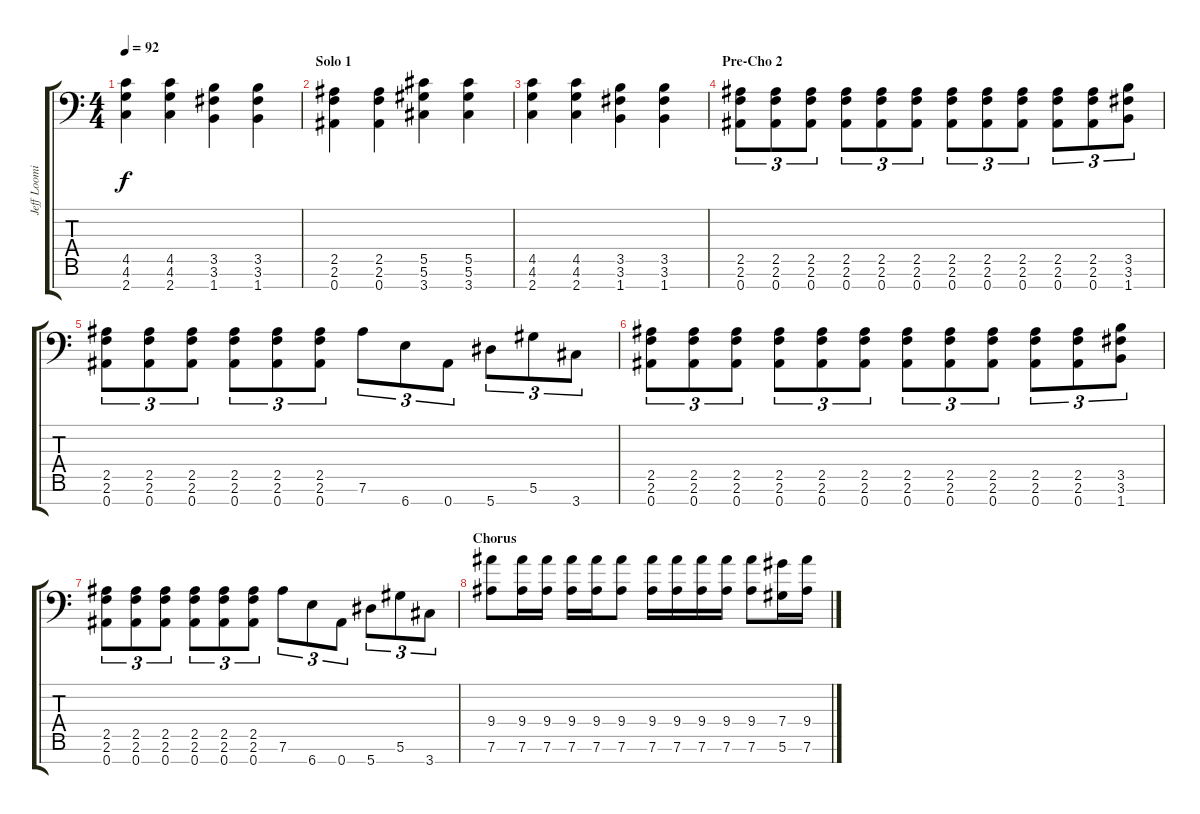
\track ("Jeff Loomis Rythm" "Jeff Loomi") {instrument distortionguitar}
\staff {score tabs}
\tuning (Eb4 Bb3 Gb3 Db3 Ab2 Eb2 Bb1) {hide}
\ts (4 4)
\tempo 92
\clef f4
\ks c
(4.5 4.6 2.7).4{dy f} (4.5 4.6 2.7).4 (3.5 3.6 1.7).4 (3.5 3.6 1.7).4 |
\section ("" "Solo 1")
(2.5 2.6 0.7).4 (2.5 2.6 0.7).4 (5.5 5.6 3.7).4 (5.5 5.6 3.7).4 |
(4.5 4.6 2.7).4 (4.5 4.6 2.7).4 (3.5 3.6 1.7).4 (3.5 3.6 1.7).4 |
\section ("" "Pre-Cho 2")
(2.5 2.6 0.7).8{tu (3 2)} (2.5 2.6 0.7).8{tu (3 2)} (2.5 2.6 0.7).8{tu (3 2)} (2.5 2.6 0.7).8{tu (3 2)} (2.5 2.6 0.7).8{tu (3 2)} (2.5 2.6 0.7).8{tu (3 2)} (2.5 2.6 0.7).8{tu (3 2)} (2.5 2.6 0.7).8{tu (3 2)} (2.5 2.6 0.7).8{tu (3 2)} (2.5 2.6 0.7).8{tu (3 2)} (2.5 2.6 0.7).8{tu (3 2)} (3.5 3.6 1.7).8{tu (3 2)} |
(2.5 2.6 0.7).8{tu (3 2)} (2.5 2.6 0.7).8{tu (3 2)} (2.5 2.6 0.7).8{tu (3 2)} (2.5 2.6 0.7).8{tu (3 2)} (2.5 2.6 0.7).8{tu (3 2)} (2.5 2.6 0.7).8{tu (3 2)} 7.6.8{tu (3 2)} 6.7.8{tu (3 2)} 0.7.8{tu (3 2)} 5.7.8{tu (3 2)} 5.6.8{tu (3 2)} 3.7.8{tu (3 2)} |
(2.5 2.6 0.7).8{tu (3 2)} (2.5 2.6 0.7).8{tu (3 2)} (2.5 2.6 0.7).8{tu (3 2)} (2.5 2.6 0.7).8{tu (3 2)} (2.5 2.6 0.7).8{tu (3 2)} (2.5 2.6 0.7).8{tu (3 2)} (2.5 2.6 0.7).8{tu (3 2)} (2.5 2.6 0.7).8{tu (3 2)} (2.5 2.6 0.7).8{tu (3 2)} (2.5 2.6 0.7).8{tu (3 2)} (2.5 2.6 0.7).8{tu (3 2)} (3.5 3.6 1.7).8{tu (3 2)} |
(2.5 2.6 0.7).8{tu (3 2)} (2.5 2.6 0.7).8{tu (3 2)} (2.5 2.6 0.7).8{tu (3 2)} (2.5 2.6 0.7).8{tu (3 2)} (2.5 2.6 0.7).8{tu (3 2)} (2.5 2.6 0.7).8{tu (3 2)} 7.6.8{tu (3 2)} 6.7.8{tu (3 2)} 0.7.8{tu (3 2)} 5.7.8{tu (3 2)} 5.6.8{tu (3 2)} 3.7.8{tu (3 2)} |
\section ("" "Chorus")
(9.4 7.6).8 (9.4 7.6).16 (9.4 7.6).16 (9.4 7.6).16 (9.4 7.6).16 (9.4 7.6).8 (9.4 7.6).16 (9.4 7.6).16 (9.4 7.6).16 (9.4 7.6).16 (9.4 7.6).8 (7.4 5.6).16 (9.4 7.6).16
